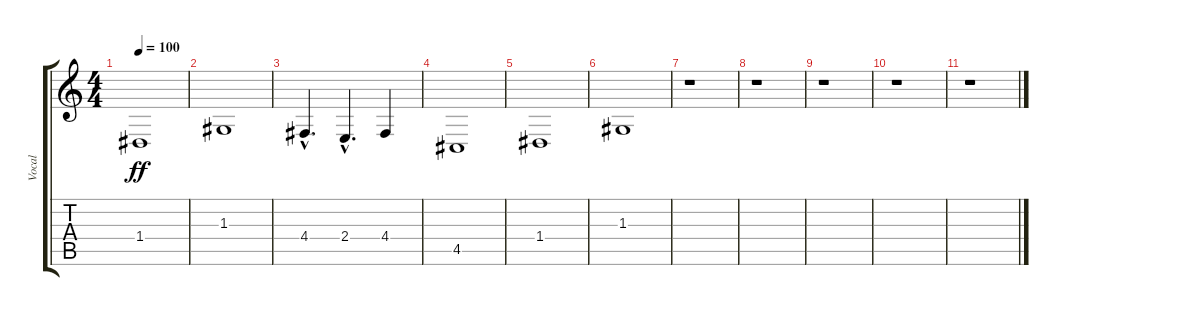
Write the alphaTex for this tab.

\track ("Vocal" "Vocal") {instrument flute}
\staff {score tabs}
\tuning (E4 B3 G3 D3 A2 E2) {hide}
\ts (4 4)
\tempo 100
\clef g2
\ks c
1.4.1{dy ff volume 13 instrument choiraahs} |
1.3.1{volume 13 instrument choiraahs} |
4.4{hac}.4{d volume 13 instrument choiraahs} 2.4{hac}.4{d} 4.4.4{volume 13 instrument choiraahs} |
4.5.1{volume 13 instrument choiraahs} |
1.4.1{volume 13 instrument choiraahs} |
1.3.1{volume 13 instrument choiraahs} |
r.1 |
r.1 |
r.1 |
r.1 |
r.1
